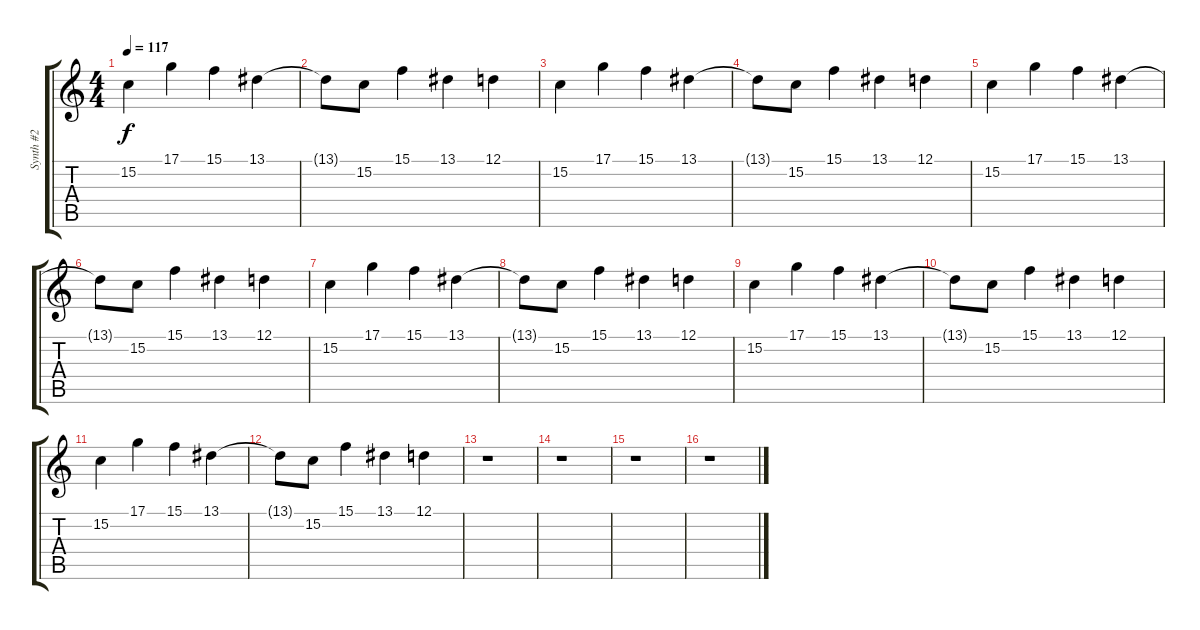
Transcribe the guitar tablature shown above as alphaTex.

\track ("Synth #2" "Synth #2") {instrument stringensemble2}
\staff {score tabs}
\tuning (D4 A3 F3 C3 G2 C2) {hide}
\ts (4 4)
\tempo 117
\clef g2
\ks c
15.2.4{dy f volume 9} 17.1.4 15.1.4 13.1.4 |
13.1{t}.8 15.2.8 15.1.4 13.1.4 12.1.4 |
15.2.4 17.1.4 15.1.4 13.1.4 |
13.1{t}.8 15.2.8 15.1.4 13.1.4 12.1.4 |
15.2.4 17.1.4 15.1.4 13.1.4 |
13.1{t}.8 15.2.8 15.1.4 13.1.4 12.1.4 |
15.2.4 17.1.4 15.1.4 13.1.4 |
13.1{t}.8 15.2.8 15.1.4 13.1.4 12.1.4 |
15.2.4 17.1.4 15.1.4 13.1.4 |
13.1{t}.8 15.2.8 15.1.4 13.1.4 12.1.4 |
15.2.4 17.1.4 15.1.4 13.1.4 |
13.1{t}.8 15.2.8 15.1.4 13.1.4 12.1.4 |
r.1 |
r.1 |
r.1 |
r.1
